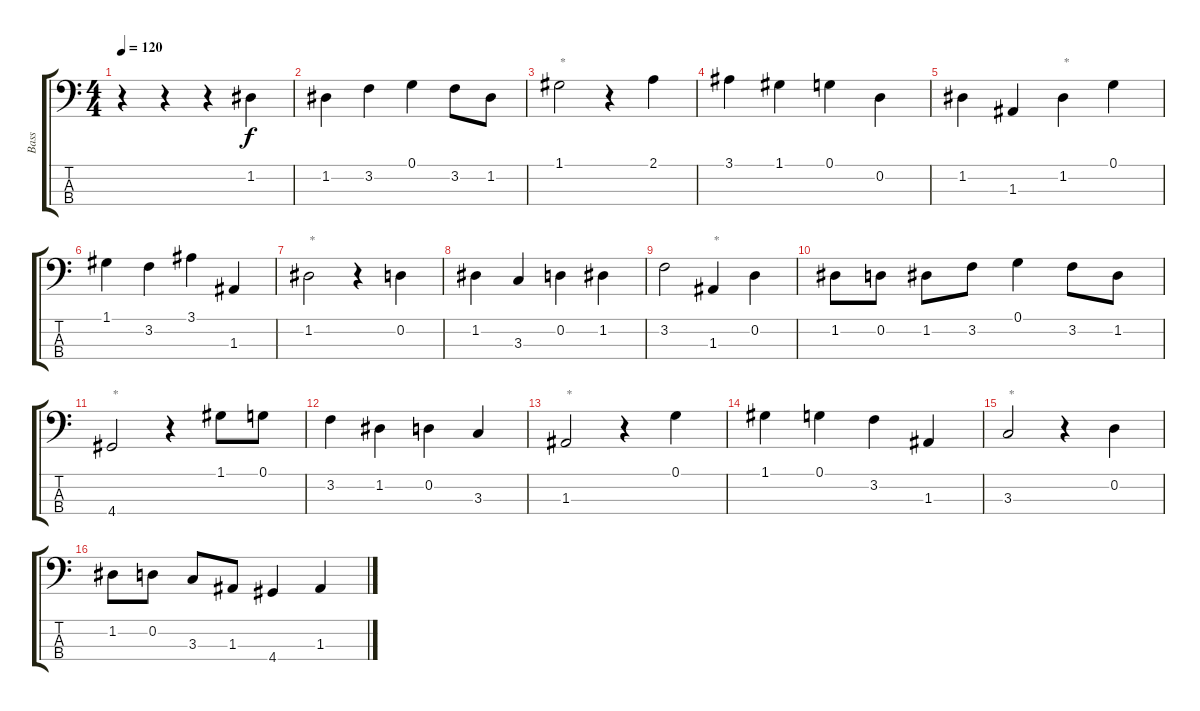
\track ("Bass" "Bass") {instrument electricbasspick}
\staff {score tabs}
\tuning (G2 D2 A1 E1) {hide}
\ts (4 4)
\tempo 120
\clef f4
\ks c
r.4{dy f instrument electricbasspick} r.4 r.4 1.2.4 |
1.2.4 3.2.4 0.1.4 3.2.8 1.2.8 |
1.1.2{txt "*"} r.4 2.1.4 |
3.1.4 1.1.4 0.1.4 0.2.4 |
1.2.4 1.3.4 1.2.4{txt "*"} 0.1.4 |
1.1.4 3.2.4 3.1.4 1.3.4 |
1.2.2{txt "*"} r.4 0.2.4 |
1.2.4 3.3.4 0.2.4 1.2.4 |
3.2.2 1.3.4{txt "*"} 0.2.4 |
1.2.8 0.2.8 1.2.8 3.2.8 0.1.4 3.2.8 1.2.8 |
4.4.2{txt "*"} r.4 1.1.8 0.1.8 |
3.2.4 1.2.4 0.2.4 3.3.4 |
1.3.2{txt "*"} r.4 0.1.4 |
1.1.4 0.1.4 3.2.4 1.3.4 |
3.3.2{txt "*"} r.4 0.2.4 |
1.2.8 0.2.8 3.3.8 1.3.8 4.4.4 1.3.4
